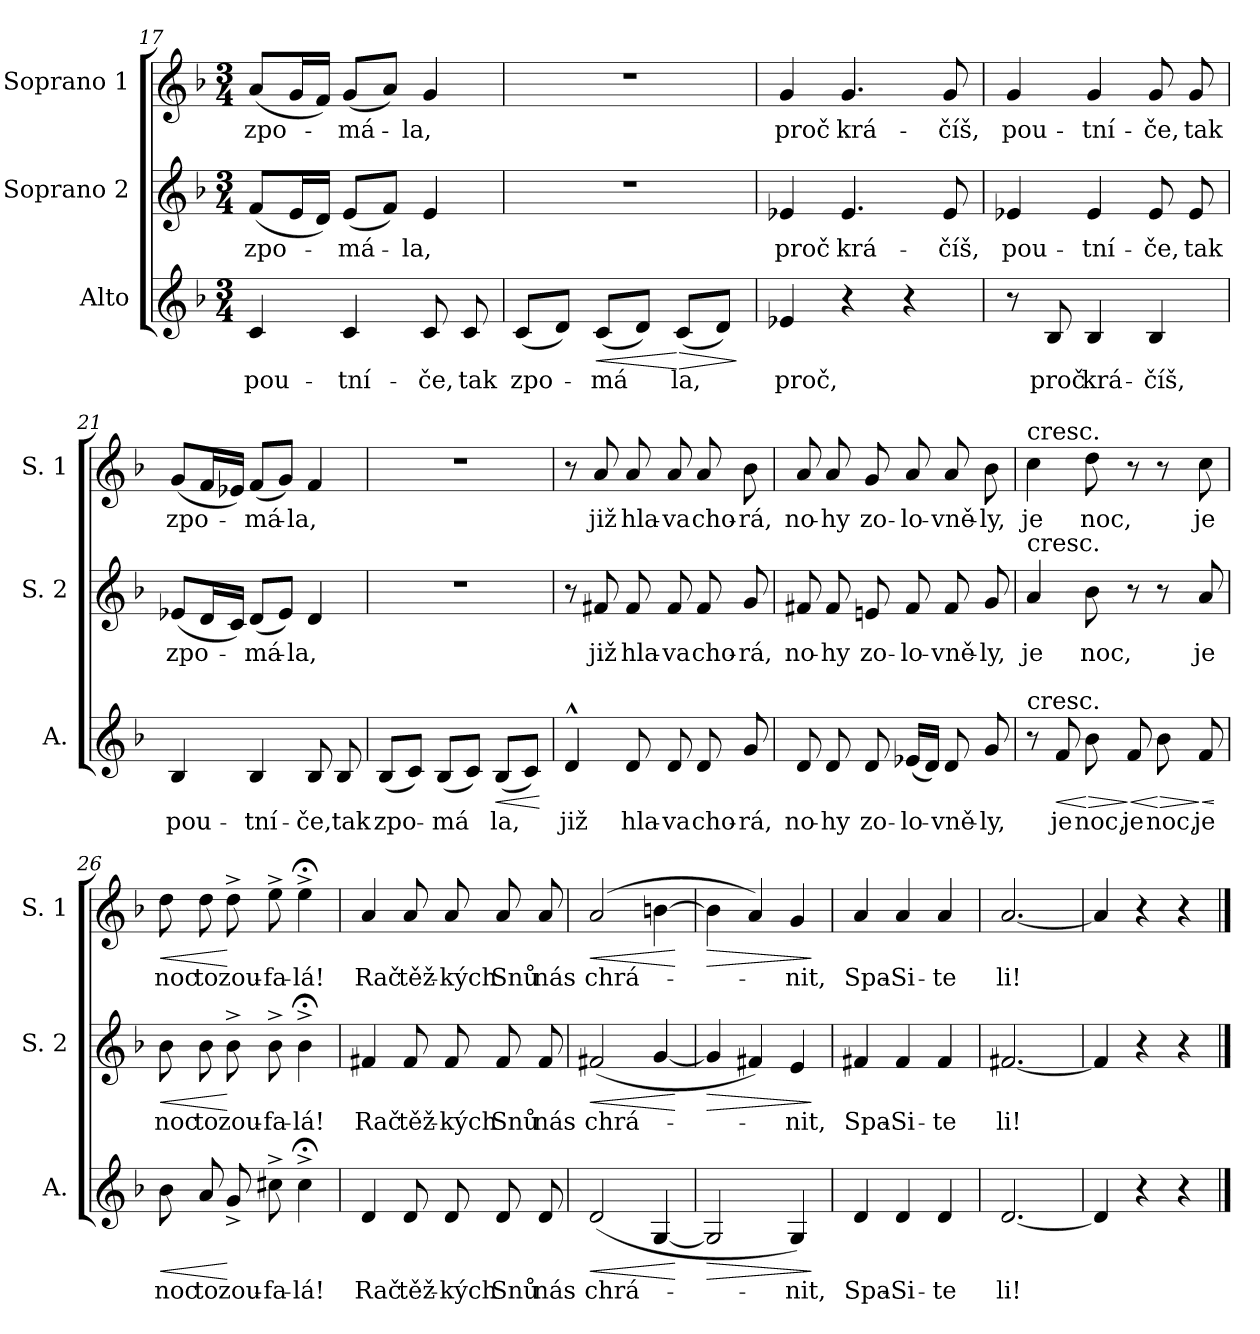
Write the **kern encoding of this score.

**kern	**text	**dynam	**kern	**text	**text	**dynam	**kern	**text	**dynam
*part3	*part3	*part3	*part2	*part2	*part2	*part2	*part1	*part1	*part1
*staff3	*staff3	*staff3	*staff2	*staff2	*staff2	*staff2	*staff1	*staff1	*staff1
*I"Alto	*	*	*I"Soprano 2	*	*	*	*I"Soprano 1	*	*
*I'A.	*	*	*I'S. 2	*	*	*	*I'S. 1	*	*
*clefG2	*	*	*clefG2	*	*	*	*clefG2	*	*
*k[b-]	*	*	*k[b-]	*	*	*	*k[b-]	*	*
*F:	*	*	*F:	*	*	*	*F:	*	*
*M3/4	*	*	*M3/4	*	*	*	*M3/4	*	*
=17	=17	=17	=17	=17	=17	=17	=17	=17	=17
!	!LO:LY:b	!	!	!LO:LY:b	!	!	!	!LO:LY:b	!
4c/	pou-	.	(<8f/L	zpo-	.	.	(<8a/L	zpo-	.
.	.	.	16e/L	.	.	.	16g/L	.	.
.	.	.	16d/JJ)	.	.	.	16f/JJ)	.	.
!	!LO:LY:b	!	!	!LO:LY:b	!	!	!	!LO:LY:b	!
4c/	-tní-	.	(<8e/L	-má-	.	.	(<8g/L	-má-	.
.	.	.	8f/J)	.	.	.	8a/J)	.	.
!	!LO:LY:b	!	!	!LO:LY:b	!	!	!	!LO:LY:b	!
8c/	-če,	.	4e/	-la,	.	.	4g/	-la,	.
!	!LO:LY:b	!	!	!	!	!	!	!	!
8c/	tak	.	.	.	.	.	.	.	.
=18	=18	=18	=18	=18	=18	=18	=18	=18	=18
!	!LO:LY:b	!	!LO:N:vis=1	!	!	!	!LO:N:vis=1	!	!
(<8c/L	zpo-	.	2.r	.	.	.	2.r	.	.
8d/J)	.	.	.	.	.	.	.	.	.
!	!LO:LY:b	!LO:HP:b	!	!	!	!	!	!	!
(<8c/L	-má	<	.	.	.	.	.	.	.
8d/J)	.	.	.	.	.	.	.	.	.
!	!LO:LY:b	!LO:HP:n=1:b	!	!	!	!	!	!	!
(<8c/L	la,	[ >	.	.	.	.	.	.	.
8d/J)	.	.	.	.	.	.	.	.	.
.	.	]	.	.	.	.	.	.	.
!!LO:LB:g=z
=19	=19	=19	=19	=19	=19	=19	=19	=19	=19
!	!LO:LY:b	!	!	!LO:LY:b	!	!	!	!LO:LY:b	!
4e-X/	proč,	.	4e-X/	proč	.	.	4g/	proč	.
!	!	!	!	!LO:LY:b	!	!	!	!LO:LY:b	!
4r	.	.	4.e-/	krá-	.	.	4.g/	krá-	.
4r	.	.	.	.	.	.	.	.	.
!	!	!	!	!LO:LY:b	!	!	!	!LO:LY:b	!
.	.	.	8e-/	-číš,	.	.	8g/	-číš,	.
=20	=20	=20	=20	=20	=20	=20	=20	=20	=20
!	!	!	!	!LO:LY:b	!	!	!	!LO:LY:b	!
8r	.	.	4e-X/	pou-	.	.	4g/	pou-	.
!	!LO:LY:b	!	!	!	!	!	!	!	!
8B-/	proč	.	.	.	.	.	.	.	.
!	!LO:LY:b	!	!	!LO:LY:b	!	!	!	!LO:LY:b	!
4B-/	krá-	.	4e-/	-tní-	.	.	4g/	-tní-	.
!	!LO:LY:b	!	!	!LO:LY:b	!	!	!	!LO:LY:b	!
4B-/	-číš,	.	8e-/	-če,	.	.	8g/	-če,	.
!	!	!	!	!LO:LY:b	!	!	!	!LO:LY:b	!
.	.	.	8e-/	tak	.	.	8g/	tak	.
=21	=21	=21	=21	=21	=21	=21	=21	=21	=21
!	!LO:LY:b	!	!	!LO:LY:b	!	!	!	!LO:LY:b	!
4B-/	pou-	.	(<8e-X/L	zpo-	.	.	(<8g/L	zpo-	.
.	.	.	16d/L	.	.	.	16f/L	.	.
.	.	.	16c/JJ)	.	.	.	16e-X/JJ)	.	.
!	!LO:LY:b	!	!	!LO:LY:b	!	!	!	!LO:LY:b	!
4B-/	-tní-	.	(<8d/L	-má-	.	.	(<8f/L	-má-	.
.	.	.	8e-/J)	.	.	.	8g/J)	.	.
!	!LO:LY:b	!	!	!LO:LY:b	!	!	!	!LO:LY:b	!
8B-/	-če,	.	4d/	-la,	.	.	4f/	-la,	.
!	!LO:LY:b	!	!	!	!	!	!	!	!
8B-/	tak	.	.	.	.	.	.	.	.
=22	=22	=22	=22	=22	=22	=22	=22	=22	=22
!	!LO:LY:b	!	!LO:N:vis=1	!	!	!	!LO:N:vis=1	!	!
(<8B-/L	zpo-	.	2.r	.	.	.	2.r	.	.
8c/J)	.	.	.	.	.	.	.	.	.
!	!LO:LY:b	!	!	!	!	!	!	!	!
(<8B-/L	-má	.	.	.	.	.	.	.	.
8c/J)	.	.	.	.	.	.	.	.	.
!	!LO:LY:b	!LO:HP:b	!	!	!	!	!	!	!
(<8B-/L	la,	<	.	.	.	.	.	.	.
8c/J)	.	.	.	.	.	.	.	.	.
.	.	[	.	.	.	.	.	.	.
!!LO:PB:g=z
=23	=23	=23	=23	=23	=23	=23	=23	=23	=23
!	!LO:LY:b	!	!	!	!	!	!	!	!
4d^^</	již	.	8r	.	.	.	8r	.	.
!	!	!	!	!LO:LY:b	!LO:LY:b	!	!	!LO:LY:b	!
.	.	.	8f#X/	již	-	.	8a/	již	.
!	!LO:LY:b	!	!	!LO:LY:b	!	!	!	!LO:LY:b	!
8d/	hla-	.	8f#/	hla-	.	.	8a/	hla-	.
!	!LO:LY:b	!	!	!LO:LY:b	!	!	!	!LO:LY:b	!
8d/	-va	.	8f#/	-va	.	.	8a/	-va	.
!	!LO:LY:b	!	!	!LO:LY:b	!	!	!	!LO:LY:b	!
8d/	cho-	.	8f#/	cho-	.	.	8a/	cho-	.
!	!LO:LY:b	!	!	!LO:LY:b	!	!	!	!LO:LY:b	!
8g/	-rá,	.	8g/	-rá,	.	.	8b-\	-rá,	.
=24	=24	=24	=24	=24	=24	=24	=24	=24	=24
!	!LO:LY:b	!	!	!LO:LY:b	!	!	!	!LO:LY:b	!
8d/	no-	.	8f#X/	no-	.	.	8a/	no-	.
!	!LO:LY:b	!	!	!LO:LY:b	!	!	!	!LO:LY:b	!
8d/	-hy	.	8f#/	-hy	.	.	8a/	-hy	.
!	!LO:LY:b	!	!	!LO:LY:b	!	!	!	!LO:LY:b	!
8d/	zo-	.	8en/	zo-	.	.	8g/	zo-	.
!	!LO:LY:b	!	!	!LO:LY:b	!	!	!	!LO:LY:b	!
(<16e-X/LL	-lo-	.	8f#/	-lo-	.	.	8a/	-lo-	.
16d/JJ)	.	.	.	.	.	.	.	.	.
!	!LO:LY:b	!	!	!LO:LY:b	!	!	!	!LO:LY:b	!
8d/	-vně-	.	8f#/	-vně-	.	.	8a/	-vně-	.
!	!LO:LY:b	!	!	!LO:LY:b	!	!	!	!LO:LY:b	!
8g/	-ly,	.	8g/	-ly,	.	.	8b-\	-ly,	.
!!LO:LB:g=z
=25	=25	=25	=25	=25	=25	=25	=25	=25	=25
!	!	!	!	!	!	!	!LO:TX:a:t=cresc.	!	!
!	!	!	!LO:TX:a:t=cresc.	!	!	!	!	!	!
!LO:TX:a:t=cresc.	!	!	!	!	!	!	!	!	!
!	!	!	!	!LO:LY:b	!	!	!	!LO:LY:b	!
8r	.	.	4a/	je	.	.	4cc\	je	.
!	!LO:LY:b	!LO:HP:b	!	!	!	!	!	!	!
8f/	je	<	.	.	.	.	.	.	.
!	!LO:LY:b	!LO:HP:n=1:b	!	!LO:LY:b	!	!	!	!LO:LY:b	!
8b-\	noc,	[ >	8b-\	noc,	.	.	8dd\	noc,	.
!	!LO:LY:b	!LO:HP:n=1:b	!	!	!	!	!	!	!
8f/	je	] <	8r	.	.	.	8r	.	.
!	!LO:LY:b	!LO:HP:n=1:b	!	!	!	!	!	!	!
8b-\	noc,	[ >	8r	.	.	.	8r	.	.
!	!LO:LY:b	!LO:HP:n=1:b	!	!LO:LY:b	!	!	!	!LO:LY:b	!
8f/	je	] <	8a/	je	.	.	8cc\	je	.
.	.	[	.	.	.	.	.	.	.
=26	=26	=26	=26	=26	=26	=26	=26	=26	=26
!	!LO:LY:b	!LO:HP:b	!	!LO:LY:b	!	!LO:HP:b	!	!LO:LY:b	!LO:HP:b
8b-\	noc	<	8b-\	noc	.	<	8dd\	noc	<
!	!LO:LY:b	!	!	!LO:LY:b	!	!	!	!LO:LY:b	!
8a/	to	.	8b-\	to	.	.	8dd\	to	.
!	!LO:LY:b	!	!	!LO:LY:b	!	!	!	!LO:LY:b	!
8g^</	zou-	[	8b-^>\	zou-	.	[	8dd^>\	zou-	[
!	!LO:LY:b	!	!	!LO:LY:b	!	!	!	!LO:LY:b	!
8cc#X^>\	-fa-	.	8b-^>\	-fa-	.	.	8ee^>\	-fa-	.
!	!LO:LY:b	!	!	!LO:LY:b	!	!	!	!LO:LY:b	!
4cc#;<^>\	-lá!	.	4b-;<^>\	-lá!	.	.	4ee;<^>\	-lá!	.
!!LO:LB:g=z
=27	=27	=27	=27	=27	=27	=27	=27	=27	=27
!	!LO:LY:b	!	!	!LO:LY:b	!	!	!	!LO:LY:b	!
4d/	Rač	.	4f#X/	Rač	.	.	4a/	Rač	.
!	!LO:LY:b	!	!	!LO:LY:b	!	!	!	!LO:LY:b	!
8d/	těž-	.	8f#/	těž-	.	.	8a/	těž-	.
!	!LO:LY:b	!	!	!LO:LY:b	!	!	!	!LO:LY:b	!
8d/	-kých	.	8f#/	-kých	.	.	8a/	-kých	.
!	!LO:LY:b	!	!	!LO:LY:b	!	!	!	!LO:LY:b	!
8d/	Snů	.	8f#/	Snů	.	.	8a/	Snů	.
!	!LO:LY:b	!	!	!LO:LY:b	!	!	!	!LO:LY:b	!
8d/	nás	.	8f#/	nás	.	.	8a/	nás	.
=28	=28	=28	=28	=28	=28	=28	=28	=28	=28
!	!LO:LY:b	!LO:HP:b	!	!LO:LY:b	!	!LO:HP:b	!	!LO:LY:b	!LO:HP:b
(2d/	chrá-	<	(2f#X/	chrá-	.	<	(2a/	chrá-	<
[<4G/	.	.	[<4g/	.	.	.	[>4bn\	.	.
.	.	[	.	.	.	[	.	.	[
=29	=29	=29	=29	=29	=29	=29	=29	=29	=29
!	!	!LO:HP:b	!	!	!	!LO:HP:b	!	!	!LO:HP:b
2G/]	.	>	4g/]	.	.	>	4b\]	.	>
.	.	.	4f#X/)	.	.	.	4a/)	.	.
!	!LO:LY:b	!	!	!LO:LY:b	!	!	!	!LO:LY:b	!
4G/)	-nit,	.	4e/	-nit,	.	.	4g/	-nit,	.
.	.	]	.	.	.	]	.	.	]
=30	=30	=30	=30	=30	=30	=30	=30	=30	=30
!	!LO:LY:b	!	!	!LO:LY:b	!	!	!	!LO:LY:b	!
4d/	Spa-	.	4f#X/	Spa-	.	.	4a/	Spa-	.
!	!LO:LY:b	!	!	!LO:LY:b	!	!	!	!LO:LY:b	!
4d/	-Si-	.	4f#/	-Si-	.	.	4a/	-Si-	.
!	!LO:LY:b	!	!	!LO:LY:b	!	!	!	!LO:LY:b	!
4d/	-te	.	4f#/	-te	.	.	4a/	-te	.
=31	=31	=31	=31	=31	=31	=31	=31	=31	=31
!	!LO:LY:b	!	!	!LO:LY:b	!	!	!	!LO:LY:b	!
[<2.d/	li!	.	[<2.f#X/	li!	.	.	[<2.a/	li!	.
=32	=32	=32	=32	=32	=32	=32	=32	=32	=32
4d/]	.	.	4f#/]	.	.	.	4a/]	.	.
4r	.	.	4r	.	.	.	4r	.	.
4r	.	.	4r	.	.	.	4r	.	.
==	==	==	==	==	==	==	==	==	==
*-	*-	*-	*-	*-	*-	*-	*-	*-	*-
